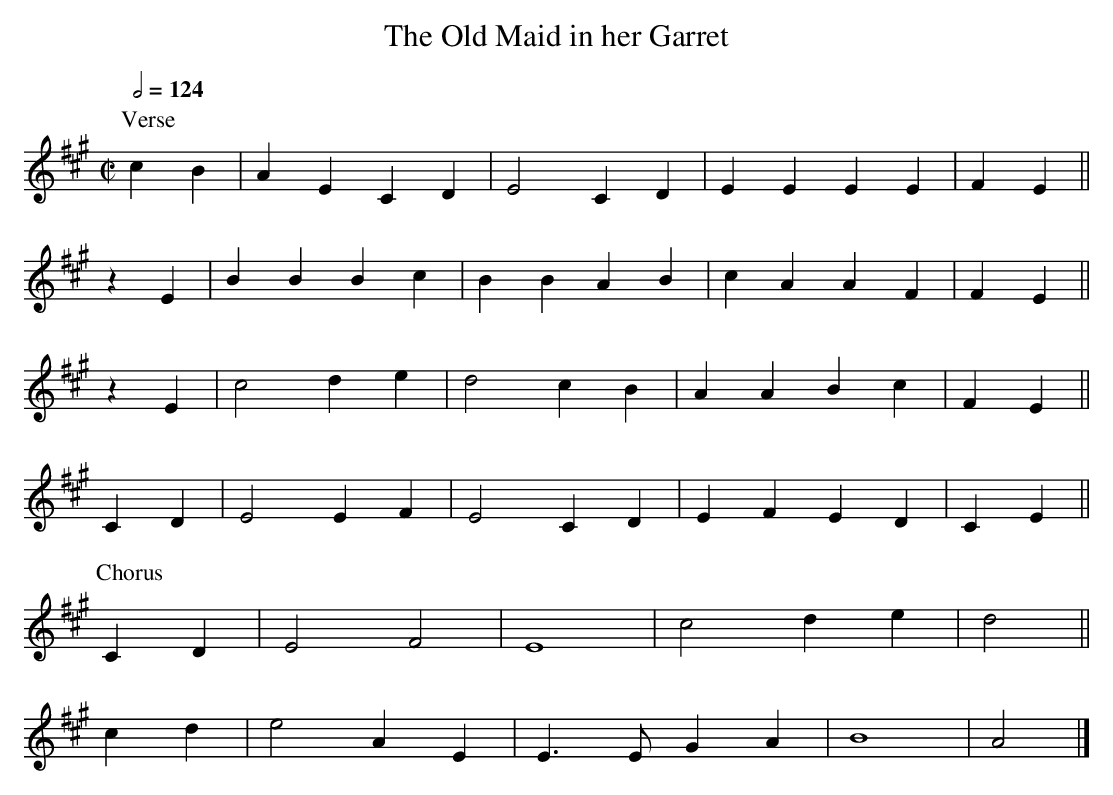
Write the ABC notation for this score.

X:1
T:The Old Maid in her Garret
M:C|
L:1/4
Q:1/2=124
K:A
P:Verse
cB|AECD|E2 CD|EEEE|FE||
zE|BBBc|BB AB|cAAF|FE||
zE|c2de|d2 cB|AABc|FE||
CD|E2EF|E2 CD|EFED|CE||
P:Chorus
CD|E2F2|E4   |c2de|d2||
cd|e2AE|E>EGA|B4  |A2|]
